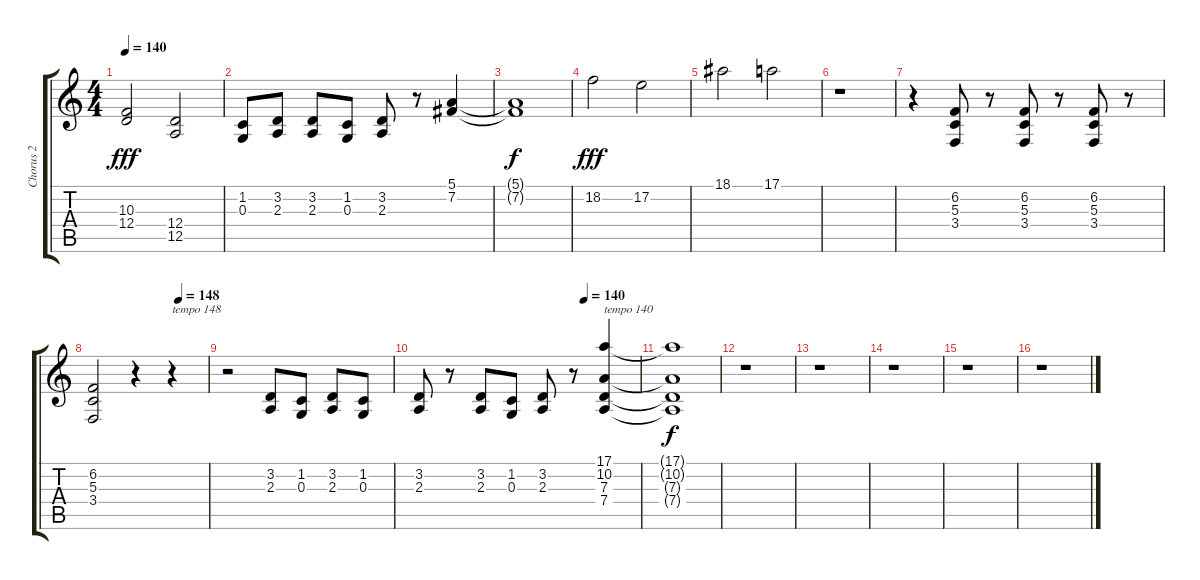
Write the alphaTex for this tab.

\track ("Chorus 2" "Chorus 2") {instrument synthvoice}
\staff {score tabs}
\tuning (E4 B3 G3 D3 A2 E2) {hide}
\ts (4 4)
\tempo 140
\clef g2
\ks c
(10.3 12.4).2{dy fff} (12.4 12.5).2 |
(1.2 0.3).8 (3.2 2.3).8 (3.2 2.3).8 (1.2 0.3).8 (3.2 2.3).8 r.8 (5.1 7.2).4 |
(5.1{t} 7.2{t}).1{dy f} |
18.2.2{dy fff} 17.2.2 |
18.1.2 17.1.2 |
r.1 |
r.4 (6.2 5.3 3.4).8 r.8 (6.2 5.3 3.4).8 r.8 (6.2 5.3 3.4).8 r.8 |
\tempo (148 0.75)
(6.2 5.3 3.4).2 r.4 r.4{txt "tempo 148"} |
r.2 (3.2 2.3).8 (1.2 0.3).8 (3.2 2.3).8 (1.2 0.3).8 |
\tempo (140 0.75)
(3.2 2.3).8 r.8 (3.2 2.3).8 (1.2 0.3).8 (3.2 2.3).8 r.8 (17.1 10.2 7.3 7.4).4{txt "tempo 140"} |
(17.1{t} 10.2{t} 7.3{t} 7.4{t}).1{dy f} |
r.1 |
r.1 |
r.1 |
r.1 |
r.1
